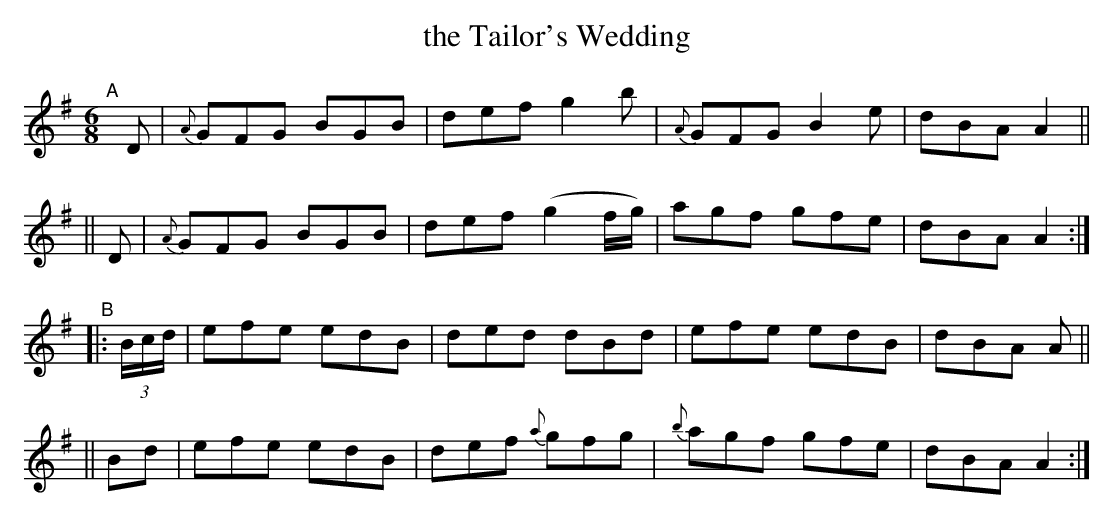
X:1
T: the Tailor's Wedding
M: 6/8
L: 1/8
K: G
"^A"\
[|]D | {A}GFG BGB | def g2b | {A}GFG B2e | dBA A2 ||
|| D | {A}GFG BGB | def (g2f/g/) | agf gfe | dBA A2 :|
"^B"|:\
(3B/c/d/ | efe edB | ded dBd | efe edB | dBA A ||
||   Bd  | efe edB | def {a}gfg | {b}agf gfe | dBA A2 :|
